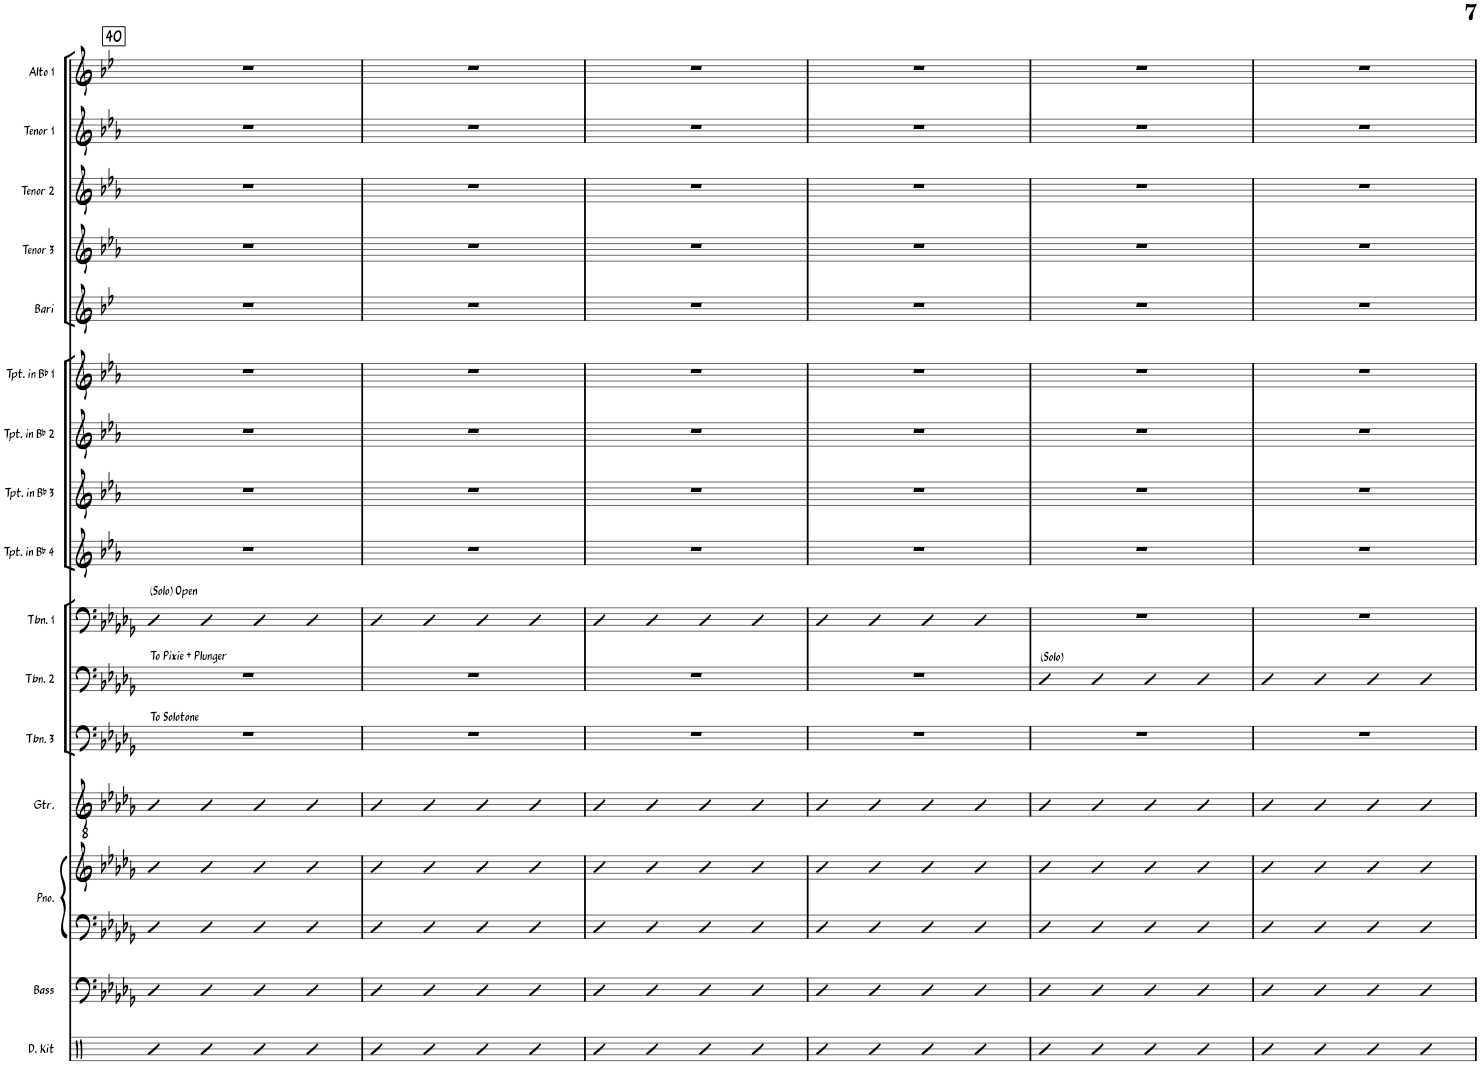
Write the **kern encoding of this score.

**kern	**kern	**kern	**kern	**kern	**kern	**kern	**kern	**kern	**kern	**kern	**kern	**kern	**kern	**kern	**kern	**kern
*part16	*part15	*part14	*part14	*part13	*part12	*part11	*part10	*part9	*part8	*part7	*part6	*part5	*part4	*part3	*part2	*part1
*staff17	*staff16	*staff15	*staff14	*staff13	*staff12	*staff11	*staff10	*staff9	*staff8	*staff7	*staff6	*staff5	*staff4	*staff3	*staff2	*staff1
*I"Drum Kit	*I"Acoustic Bass	*I"Piano	*	*I"Guitar	*I"Trombone 3	*I"Trombone 2	*I"Trombone 1	*I"Trumpet in Bb 4	*I"Trumpet in Bb 3	*I"Trumpet in Bb 2	*I"Trumpet in Bb 1	*I"Bari Sax	*I"Tenor Sax 3	*I"Tenor Sax 2	*I"Tenor Sax 1	*I"Alto Sax 1
*I'D. Kit	*I'Bass	*I'Pno.	*	*I'Gtr.	*I'Tbn. 3	*I'Tbn. 2	*I'Tbn. 1	*I'Tpt. in Bb 4	*I'Tpt. in Bb 3	*I'Tpt. in Bb 2	*I'Tpt. in Bb 1	*I'Bari	*I'Tenor 3	*I'Tenor 2	*I'Tenor 1	*I'Alto 1
!!LO:PB:g=z
*clefX	*clefF4	*clefF4	*clefG2	*clefGv2	*clefF4	*clefF4	*clefF4	*clefG2	*clefG2	*clefG2	*clefG2	*clefG2	*clefG2	*clefG2	*clefG2	*clefG2
*	*Trd7c12	*	*	*	*	*	*	*Trd1c2	*Trd1c2	*Trd1c2	*Trd1c2	*Trd12c21	*Trd8c14	*Trd8c14	*Trd8c14	*Trd5c9
*k[]	*k[b-e-a-d-g-]	*k[b-e-a-d-g-]	*k[b-e-a-d-g-]	*k[b-e-a-d-g-]	*k[b-e-a-d-g-]	*k[b-e-a-d-g-]	*k[b-e-a-d-g-]	*k[b-e-a-]	*k[b-e-a-]	*k[b-e-a-]	*k[b-e-a-]	*k[b-e-]	*k[b-e-a-]	*k[b-e-a-]	*k[b-e-a-]	*k[b-e-]
*M4/4	*M4/4	*M4/4	*M4/4	*M4/4	*M4/4	*M4/4	*M4/4	*M4/4	*M4/4	*M4/4	*M4/4	*M4/4	*M4/4	*M4/4	*M4/4	*M4/4
!!LO:REH:place=s1:a:B:rj:fs=14:t=40
=40	=40	=40	=40	=40	=40	=40	=40	=40	=40	=40	=40	=40	=40	=40	=40	=40
!	!	!	!	!	!	!	!LO:TX:a:t=(Solo) Open	!	!	!	!	!	!	!	!	!
!	!	!	!	!	!	!LO:TX:a:t=To Pixie + Plunger	!	!	!	!	!	!	!	!	!	!
!	!	!	!	!	!LO:TX:a:t=To Solotone	!	!	!	!	!	!	!	!	!	!	!
4R	4D-	4D-	4b-	4B-	1r	1r	4D-	1r	1r	1r	1r	1r	1r	1r	1r	1r
4R	4D-	4D-	4b-	4B-	.	.	4D-	.	.	.	.	.	.	.	.	.
4R	4D-	4D-	4b-	4B-	.	.	4D-	.	.	.	.	.	.	.	.	.
4R	4D-	4D-	4b-	4B-	.	.	4D-	.	.	.	.	.	.	.	.	.
=41	=41	=41	=41	=41	=41	=41	=41	=41	=41	=41	=41	=41	=41	=41	=41	=41
4R	4D-	4D-	4b-	4B-	1r	1r	4D-	1r	1r	1r	1r	1r	1r	1r	1r	1r
4R	4D-	4D-	4b-	4B-	.	.	4D-	.	.	.	.	.	.	.	.	.
4R	4D-	4D-	4b-	4B-	.	.	4D-	.	.	.	.	.	.	.	.	.
4R	4D-	4D-	4b-	4B-	.	.	4D-	.	.	.	.	.	.	.	.	.
=42	=42	=42	=42	=42	=42	=42	=42	=42	=42	=42	=42	=42	=42	=42	=42	=42
4R	4D-	4D-	4b-	4B-	1r	1r	4D-	1r	1r	1r	1r	1r	1r	1r	1r	1r
4R	4D-	4D-	4b-	4B-	.	.	4D-	.	.	.	.	.	.	.	.	.
4R	4D-	4D-	4b-	4B-	.	.	4D-	.	.	.	.	.	.	.	.	.
4R	4D-	4D-	4b-	4B-	.	.	4D-	.	.	.	.	.	.	.	.	.
=43	=43	=43	=43	=43	=43	=43	=43	=43	=43	=43	=43	=43	=43	=43	=43	=43
4R	4D-	4D-	4b-	4B-	1r	1r	4D-	1r	1r	1r	1r	1r	1r	1r	1r	1r
4R	4D-	4D-	4b-	4B-	.	.	4D-	.	.	.	.	.	.	.	.	.
4R	4D-	4D-	4b-	4B-	.	.	4D-	.	.	.	.	.	.	.	.	.
4R	4D-	4D-	4b-	4B-	.	.	4D-	.	.	.	.	.	.	.	.	.
=44	=44	=44	=44	=44	=44	=44	=44	=44	=44	=44	=44	=44	=44	=44	=44	=44
!	!	!	!	!	!	!LO:TX:a:t=(Solo)	!	!	!	!	!	!	!	!	!	!
4R	4D-	4D-	4b-	4B-	1r	4D-	1r	1r	1r	1r	1r	1r	1r	1r	1r	1r
4R	4D-	4D-	4b-	4B-	.	4D-	.	.	.	.	.	.	.	.	.	.
4R	4D-	4D-	4b-	4B-	.	4D-	.	.	.	.	.	.	.	.	.	.
4R	4D-	4D-	4b-	4B-	.	4D-	.	.	.	.	.	.	.	.	.	.
=45	=45	=45	=45	=45	=45	=45	=45	=45	=45	=45	=45	=45	=45	=45	=45	=45
4R	4D-	4D-	4b-	4B-	1r	4D-	1r	1r	1r	1r	1r	1r	1r	1r	1r	1r
4R	4D-	4D-	4b-	4B-	.	4D-	.	.	.	.	.	.	.	.	.	.
4R	4D-	4D-	4b-	4B-	.	4D-	.	.	.	.	.	.	.	.	.	.
4R	4D-	4D-	4b-	4B-	.	4D-	.	.	.	.	.	.	.	.	.	.
=	=	=	=	=	=	=	=	=	=	=	=	=	=	=	=	=
*-	*-	*-	*-	*-	*-	*-	*-	*-	*-	*-	*-	*-	*-	*-	*-	*-
